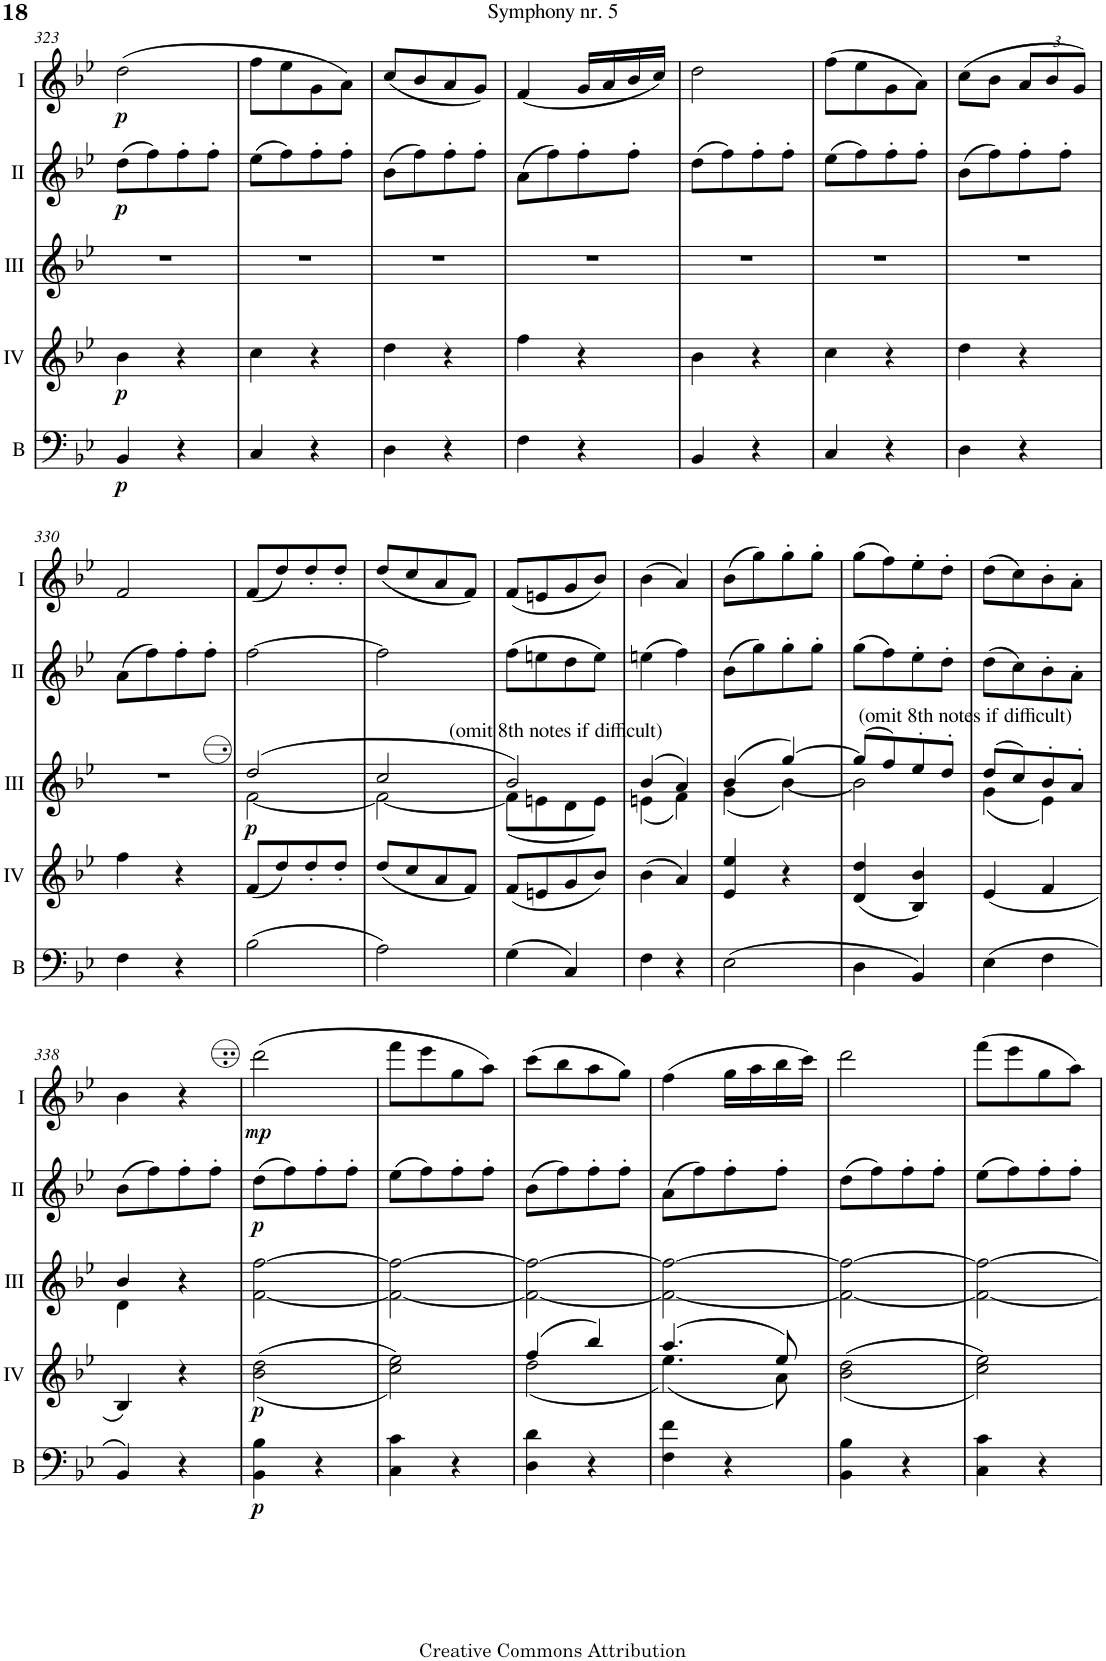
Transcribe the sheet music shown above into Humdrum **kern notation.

**kern	**dynam	**kern	**dynam	**kern	**dynam	**kern	**dynam	**kern	**dynam
*part5	*part5	*part4	*part4	*part3	*part3	*part2	*part2	*part1	*part1
*staff5	*staff5	*staff4	*staff4	*staff3	*staff3	*staff2	*staff2	*staff1	*staff1
*I"Bass	*	*I"Acc. 4	*	*I"Acc. 3	*	*I"Acc. 2	*	*I"Acc. 1	*
*I'B	*	*	*	*	*	*	*	*	*
!!LO:PB:g=z
*clefF4	*	*clefG2	*	*clefG2	*	*clefG2	*	*clefG2	*
*Trd7c12	*	*Trd7c12	*	*	*	*Trd7c12	*	*	*
*k[b-e-]	*	*k[b-e-]	*	*k[b-e-]	*	*k[b-e-]	*	*k[b-e-]	*
*M2/4	*	*M2/4	*	*M2/4	*	*M2/4	*	*M2/4	*
=323	=323	=323	=323	=323	=323	=323	=323	=323	=323
!	!LO:DY:b	!	!LO:DY:b	!	!	!	!LO:DY:b	!	!LO:DY:b
4BB-/	p	4b-\	p	2r	.	(8dd\L	p	(2dd\	p
.	.	.	.	.	.	8ff\)	.	.	.
4r	.	4r	.	.	.	8ff'\	.	.	.
.	.	.	.	.	.	8ff'\J	.	.	.
=324	=324	=324	=324	=324	=324	=324	=324	=324	=324
4C/	.	4cc\	.	2r	.	(8ee-\L	.	8ff\L	.
.	.	.	.	.	.	8ff\)	.	8ee-\	.
4r	.	4r	.	.	.	8ff'\	.	8g\	.
.	.	.	.	.	.	8ff'\J	.	8a\J)	.
=325	=325	=325	=325	=325	=325	=325	=325	=325	=325
4D\	.	4dd\	.	2r	.	(8b-\L	.	(8cc/L	.
.	.	.	.	.	.	8ff\)	.	8b-/	.
4r	.	4r	.	.	.	8ff'\	.	8a/	.
.	.	.	.	.	.	8ff'\J	.	8g/J)	.
=326	=326	=326	=326	=326	=326	=326	=326	=326	=326
4F\	.	4ff\	.	2r	.	(8a\L	.	(4f/	.
.	.	.	.	.	.	8ff\)	.	.	.
4r	.	4r	.	.	.	8ff'\	.	16g/LL	.
.	.	.	.	.	.	.	.	16a/	.
.	.	.	.	.	.	8ff'\J	.	16b-/	.
.	.	.	.	.	.	.	.	16cc/JJ)	.
=327	=327	=327	=327	=327	=327	=327	=327	=327	=327
4BB-/	.	4b-\	.	2r	.	(8dd\L	.	2dd\	.
.	.	.	.	.	.	8ff\)	.	.	.
4r	.	4r	.	.	.	8ff'\	.	.	.
.	.	.	.	.	.	8ff'\J	.	.	.
=328	=328	=328	=328	=328	=328	=328	=328	=328	=328
4C/	.	4cc\	.	2r	.	(8ee-\L	.	(8ff\L	.
.	.	.	.	.	.	8ff\)	.	8ee-\	.
4r	.	4r	.	.	.	8ff'\	.	8g\	.
.	.	.	.	.	.	8ff'\J	.	8a\J)	.
=329	=329	=329	=329	=329	=329	=329	=329	=329	=329
4D\	.	4dd\	.	2r	.	(8b-\L	.	(8cc\L	.
.	.	.	.	.	.	8ff\)	.	8b-\J	.
*	*	*	*	*	*	*	*	*Xbrackettup	*
4r	.	4r	.	.	.	8ff'\	.	12a/L	.
.	.	.	.	.	.	.	.	12b-/	.
.	.	.	.	.	.	8ff'\J	.	.	.
.	.	.	.	.	.	.	.	12g/J)	.
!!LO:LB:g=z
=330	=330	=330	=330	=330	=330	=330	=330	=330	=330
4F\	.	4ff\	.	2r	.	(8a\L	.	2f/	.
.	.	.	.	.	.	8ff\)	.	.	.
4r	.	4r	.	.	.	8ff'\	.	.	.
.	.	.	.	.	.	8ff'\J	.	.	.
=331	=331	=331	=331	=331	=331	=331	=331	=331	=331
*	*	*	*	*^	*	*	*	*	*
!	!	!	!	!	!	!LO:DY:b	!	!	!	!
(2B-\	.	(8f/L	.	(2dd/	[2f\	p	[2ff\	.	(8f/L	.
.	.	8dd/)	.	.	.	.	.	.	8dd/)	.
.	.	8dd'/	.	.	.	.	.	.	8dd'/	.
.	.	8dd'/J	.	.	.	.	.	.	8dd'/J	.
=332	=332	=332	=332	=332	=332	=332	=332	=332	=332	=332
2A\)	.	(8dd/L	.	2cc/	2f\_	.	2ff\]	.	(8dd/L	.
.	.	8cc/	.	.	.	.	.	.	8cc/	.
.	.	8a/	.	.	.	.	.	.	8a/	.
.	.	8f/J)	.	.	.	.	.	.	8f/J)	.
=333	=333	=333	=333	=333	=333	=333	=333	=333	=333	=333
!	!	!	!	!LO:TX:a:t=(omit 8th notes if difficult)	!	!	!	!	!	!
(4G\	.	(8f/L	.	2b-/)	(8f\L]	.	(8ff\L	.	(8f/L	.
.	.	8en/	.	.	8en\	.	8een\	.	8en/	.
4C/)	.	8g/	.	.	8d\	.	8dd\	.	8g/	.
.	.	8b-/J)	.	.	8e\J)	.	8ee\J)	.	8b-/J)	.
=334	=334	=334	=334	=334	=334	=334	=334	=334	=334	=334
4F\	.	(4b-\	.	(4b-/	(4en\	.	(4een\	.	(4b-\	.
4r	.	4a/)	.	4a/)	4f\)	.	4ff\)	.	4a/)	.
=335	=335	=335	=335	=335	=335	=335	=335	=335	=335	=335
(2E-\	.	4e-/ 4ee-/	.	(4b-/	(4g\	.	(8b-\L	.	(8b-\L	.
.	.	.	.	.	.	.	8gg\)	.	8gg\)	.
.	.	4r	.	[4gg/)	[4b-\)	.	8gg'\	.	8gg'\	.
.	.	.	.	.	.	.	8gg'\J	.	8gg'\J	.
=336	=336	=336	=336	=336	=336	=336	=336	=336	=336	=336
4D\	.	(4d/ 4dd/	.	(8gg/L]	2b-\]	.	(8gg\L	.	(8gg\L	.
!	!	!	!	!LO:TX:a:t=(omit 8th notes if difficult)	!	!	!	!	!	!
.	.	.	.	8ff/)	.	.	8ff\)	.	8ff\)	.
4BB-/)	.	4B-/ 4b-/)	.	8ee-'/	.	.	8ee-'\	.	8ee-'\	.
.	.	.	.	8dd'/J	.	.	8dd'\J	.	8dd'\J	.
=337	=337	=337	=337	=337	=337	=337	=337	=337	=337	=337
(4E-\	.	(4e-/	.	(8dd/L	(4g\	.	(8dd\L	.	(8dd\L	.
.	.	.	.	8cc/)	.	.	8cc\)	.	8cc\)	.
4F\	.	4f/	.	8b-'/	4e-\)	.	8b-'\	.	8b-'\	.
.	.	.	.	8a'/J	.	.	8a'\J	.	8a'\J	.
!!LO:LB:g=z
=338	=338	=338	=338	=338	=338	=338	=338	=338	=338	=338
4BB-/)	.	4B-/)	.	4b-/	4d\	.	(8b-\L	.	4b-\	.
.	.	.	.	.	.	.	8ff\)	.	.	.
4r	.	4r	.	4r	4ryy	.	8ff'\	.	4r	.
.	.	.	.	.	.	.	8ff'\J	.	.	.
*	*	*	*	*v	*v	*	*	*	*	*
=339	=339	=339	=339	=339	=339	=339	=339	=339	=339
!	!LO:DY:b	!	!LO:DY:b	!	!	!	!LO:DY:b	!	!LO:DY:b
4BB-\ 4B-\	p	(<(2b-\ 2dd\	p	[2f\ [2ff\	.	(8dd\L	p	(2dd\	mp
.	.	.	.	.	.	8ff\)	.	.	.
4r	.	.	.	.	.	8ff'\	.	.	.
.	.	.	.	.	.	8ff'\J	.	.	.
=340	=340	=340	=340	=340	=340	=340	=340	=340	=340
4C\ 4c\	.	2cc\ 2ee-\))	.	2f\_ 2ff\_	.	(8ee-\L	.	8ff\L	.
.	.	.	.	.	.	8ff\)	.	8ee-\	.
4r	.	.	.	.	.	8ff'\	.	8g\	.
.	.	.	.	.	.	8ff'\J	.	8a\J)	.
=341	=341	=341	=341	=341	=341	=341	=341	=341	=341
*	*	*^	*	*	*	*	*	*	*
4D\ 4d\	.	(4ff/	(2dd\	.	2f\_ 2ff\_	.	(8b-\L	.	(8cc\L	.
.	.	.	.	.	.	.	8ff\)	.	8b-\	.
4r	.	4bb-/)	.	.	.	.	8ff'\	.	8a\	.
.	.	.	.	.	.	.	8ff'\J	.	8g\J)	.
=342	=342	=342	=342	=342	=342	=342	=342	=342	=342	=342
4F\ 4f\	.	(4.aa/	(4.ee-\)	.	2f\_ 2ff\_	.	(8a\L	.	(4f\	.
.	.	.	.	.	.	.	8ff\)	.	.	.
4r	.	.	.	.	.	.	8ff'\	.	16g\LL	.
.	.	.	.	.	.	.	.	.	16a\	.
.	.	8ee-/)	8a\)	.	.	.	8ff'\J	.	16b-\	.
.	.	.	.	.	.	.	.	.	16cc\JJ)	.
*	*	*v	*v	*	*	*	*	*	*	*
=343	=343	=343	=343	=343	=343	=343	=343	=343	=343
4BB-\ 4B-\	.	(<(2b-\ 2dd\	.	2f\_ 2ff\_	.	(8dd\L	.	2dd\	.
.	.	.	.	.	.	8ff\)	.	.	.
4r	.	.	.	.	.	8ff'\	.	.	.
.	.	.	.	.	.	8ff'\J	.	.	.
=344	=344	=344	=344	=344	=344	=344	=344	=344	=344
4C\ 4c\	.	2cc\ 2ee-\))	.	2f\_ 2ff\_	.	(8ee-\L	.	(8ff\L	.
.	.	.	.	.	.	8ff\)	.	8ee-\	.
4r	.	.	.	.	.	8ff'\	.	8g\	.
.	.	.	.	.	.	8ff'\J	.	8a\J)	.
=	=	=	=	=	=	=	=	=	=
*-	*-	*-	*-	*-	*-	*-	*-	*-	*-
